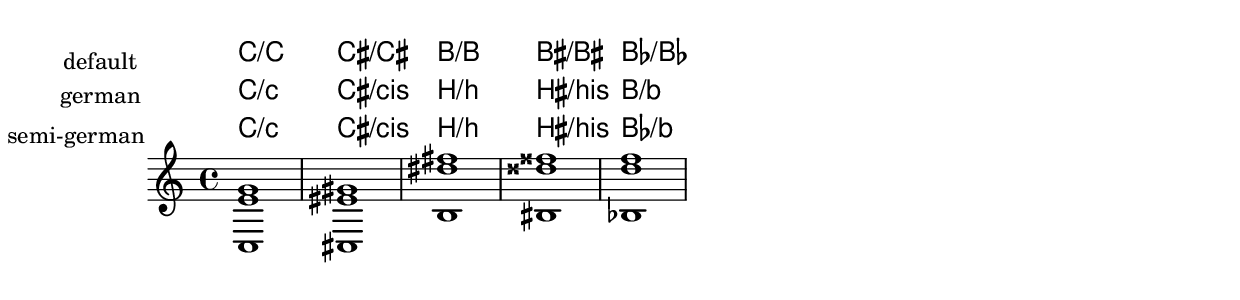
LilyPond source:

%%  Do not edit this file; it is auto-generated from LSR!
\version "2.11.35"

\header { texidoc = "
The english naming of chords (default) can be changed to german 
(@code{\\germanChords} replaces B and Bes to H and B) or semi-german 
(@code{\\semiGermanChords} replaces B and Bes to H and Bb).



" }

music = \chordmode {
  c1/c cis/cis
  b/b bis/bis bes/bes
} 

%% The following is only here to print the names of the
%% chords styles; it can be removed if you do not need to
%% print them.

\layout {
  \context {\ChordNames \consists Instrument_name_engraver }
}

<<
  \new ChordNames {
    \set ChordNames.instrumentName = #"default"
    \music
  }
  \new ChordNames {
    \set ChordNames.instrumentName = #"german"
    \germanChords \music }
  \new ChordNames {
    \set ChordNames.instrumentName = #"semi-german"
    \semiGermanChords \music }
  \context Voice { \music }
>>
